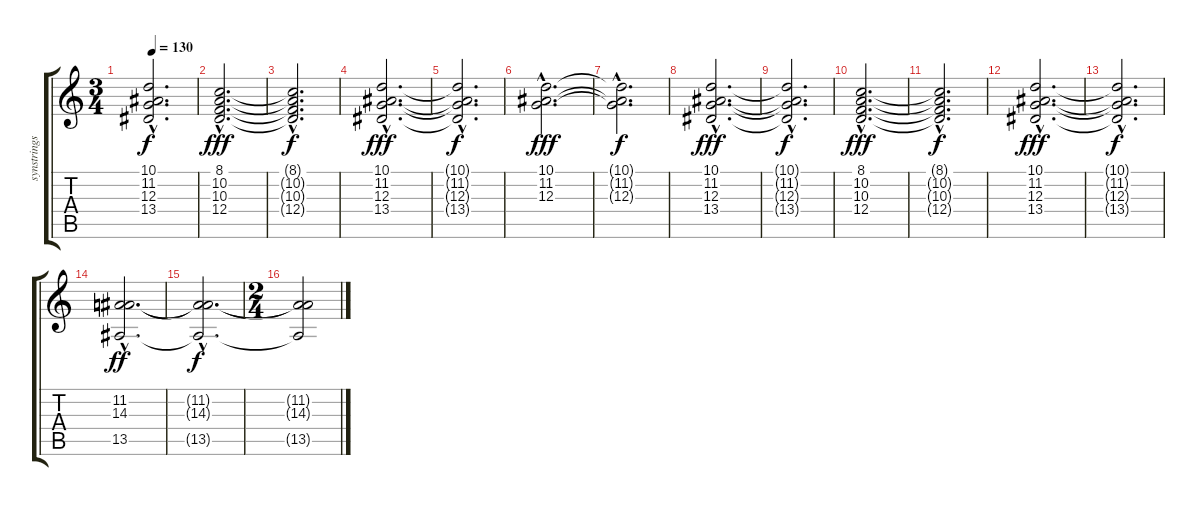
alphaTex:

\track ("synstrings" "synstrings") {instrument synthstrings1}
\staff {score tabs}
\tuning (E4 B3 G3 D3 A2 E2) {hide}
\ts (3 4)
\tempo 130
\clef g2
\ks c
(10.1{hac t} 11.2{hac t} 12.3{hac t} 13.4{hac t}).2{d dy f} |
(8.1{hac} 10.2{hac} 10.3{hac} 12.4{hac}).2{d dy fff} |
(8.1{hac t} 10.2{hac t} 10.3{hac t} 12.4{hac t}).2{d dy f} |
(10.1{hac} 11.2{hac} 12.3{hac} 13.4{hac}).2{d dy fff} |
(10.1{hac t} 11.2{hac t} 12.3{hac t} 13.4{hac t}).2{d dy f} |
(10.1{hac} 11.2{hac} 12.3{hac}).2{d dy fff} |
(10.1{hac t} 11.2{hac t} 12.3{hac t}).2{d dy f} |
(10.1{hac} 11.2{hac} 12.3{hac} 13.4{hac}).2{d dy fff} |
(10.1{hac t} 11.2{hac t} 12.3{hac t} 13.4{hac t}).2{d dy f} |
(8.1{hac} 10.2{hac} 10.3{hac} 12.4{hac}).2{d dy fff} |
(8.1{hac t} 10.2{hac t} 10.3{hac t} 12.4{hac t}).2{d dy f} |
(10.1{hac} 11.2{hac} 12.3{hac} 13.4{hac}).2{d dy fff} |
(10.1{hac t} 11.2{hac t} 12.3{hac t} 13.4{hac t}).2{d dy f} |
(11.2{hac} 14.3{hac} 13.5{hac}).2{d dy ff} |
(11.2{hac t} 14.3{hac t} 13.5{hac t}).2{d dy f} |
\ts (2 4)
(11.2{t} 14.3{t} 13.5{t}).2
